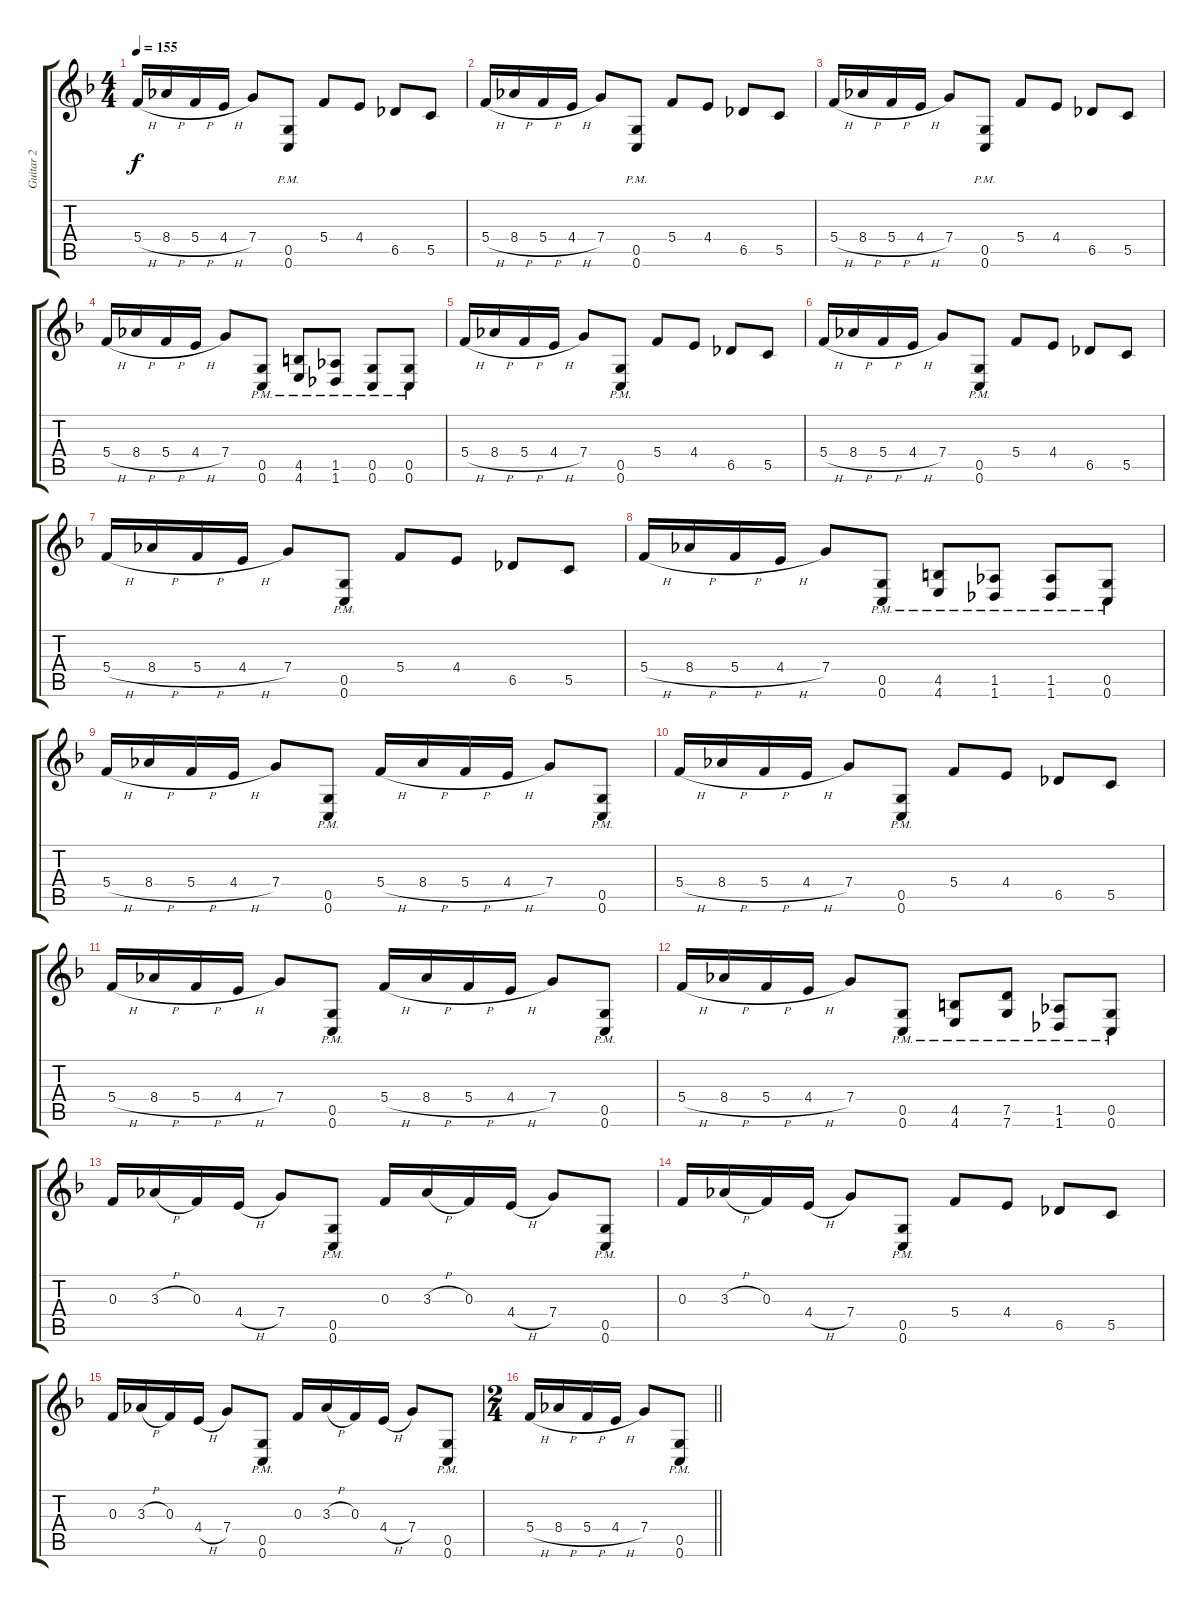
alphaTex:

\track ("Guitar 2" "Guitar 2") {instrument distortionguitar}
\staff {score tabs}
\tuning (D4 A3 F3 C3 G2 C2) {hide}
\ts (4 4)
\tempo 155
\clef g2
\ks f
5.4{h}.16{dy f} 8.4{h}.16 5.4{h}.16 4.4{h}.16 7.4.8 (0.5{pm} 0.6{pm}).8 5.4.8 4.4.8 6.5.8 5.5.8 |
5.4{h}.16 8.4{h}.16 5.4{h}.16 4.4{h}.16 7.4.8 (0.5{pm} 0.6{pm}).8 5.4.8 4.4.8 6.5.8 5.5.8 |
5.4{h}.16 8.4{h}.16 5.4{h}.16 4.4{h}.16 7.4.8 (0.5{pm} 0.6{pm}).8 5.4.8 4.4.8 6.5.8 5.5.8 |
5.4{h}.16 8.4{h}.16 5.4{h}.16 4.4{h}.16 7.4.8 (0.5{pm} 0.6{pm}).8 (4.5{pm} 4.6{pm}).8 (1.5{pm} 1.6{pm}).8 (0.5{pm} 0.6{pm}).8 (0.5{pm} 0.6{pm}).8 |
5.4{h}.16 8.4{h}.16 5.4{h}.16 4.4{h}.16 7.4.8 (0.5{pm} 0.6{pm}).8 5.4.8 4.4.8 6.5.8 5.5.8 |
5.4{h}.16 8.4{h}.16 5.4{h}.16 4.4{h}.16 7.4.8 (0.5{pm} 0.6{pm}).8 5.4.8 4.4.8 6.5.8 5.5.8 |
5.4{h}.16 8.4{h}.16 5.4{h}.16 4.4{h}.16 7.4.8 (0.5{pm} 0.6{pm}).8 5.4.8 4.4.8 6.5.8 5.5.8 |
5.4{h}.16 8.4{h}.16 5.4{h}.16 4.4{h}.16 7.4.8 (0.5{pm} 0.6{pm}).8 (4.5{pm} 4.6{pm}).8 (1.5{pm} 1.6{pm}).8 (1.5{pm} 1.6{pm}).8 (0.5{pm} 0.6{pm}).8 |
5.4{h}.16 8.4{h}.16 5.4{h}.16 4.4{h}.16 7.4.8 (0.5{pm} 0.6{pm}).8 5.4{h}.16 8.4{h}.16 5.4{h}.16 4.4{h}.16 7.4.8 (0.5{pm} 0.6{pm}).8 |
5.4{h}.16 8.4{h}.16 5.4{h}.16 4.4{h}.16 7.4.8 (0.5{pm} 0.6{pm}).8 5.4.8 4.4.8 6.5.8 5.5.8 |
5.4{h}.16 8.4{h}.16 5.4{h}.16 4.4{h}.16 7.4.8 (0.5{pm} 0.6{pm}).8 5.4{h}.16 8.4{h}.16 5.4{h}.16 4.4{h}.16 7.4.8 (0.5{pm} 0.6{pm}).8 |
5.4{h}.16 8.4{h}.16 5.4{h}.16 4.4{h}.16 7.4.8 (0.5{pm} 0.6{pm}).8 (4.5{pm} 4.6{pm}).8 (7.5{pm} 7.6{pm}).8 (1.5{pm} 1.6{pm}).8 (0.5{pm} 0.6{pm}).8 |
0.3.16 3.3{h}.16 0.3.16 4.4{h}.16 7.4.8 (0.5{pm} 0.6{pm}).8 0.3.16 3.3{h}.16 0.3.16 4.4{h}.16 7.4.8 (0.5{pm} 0.6{pm}).8 |
0.3.16 3.3{h}.16 0.3.16 4.4{h}.16 7.4.8 (0.5{pm} 0.6{pm}).8 5.4.8 4.4.8 6.5.8 5.5.8 |
0.3.16 3.3{h}.16 0.3.16 4.4{h}.16 7.4.8 (0.5{pm} 0.6{pm}).8 0.3.16 3.3{h}.16 0.3.16 4.4{h}.16 7.4.8 (0.5{pm} 0.6{pm}).8 |
\ts (2 4)
\barLineRight lightlight
5.4{h}.16 8.4{h}.16 5.4{h}.16 4.4{h}.16 7.4.8 (0.5{pm} 0.6{pm}).8
